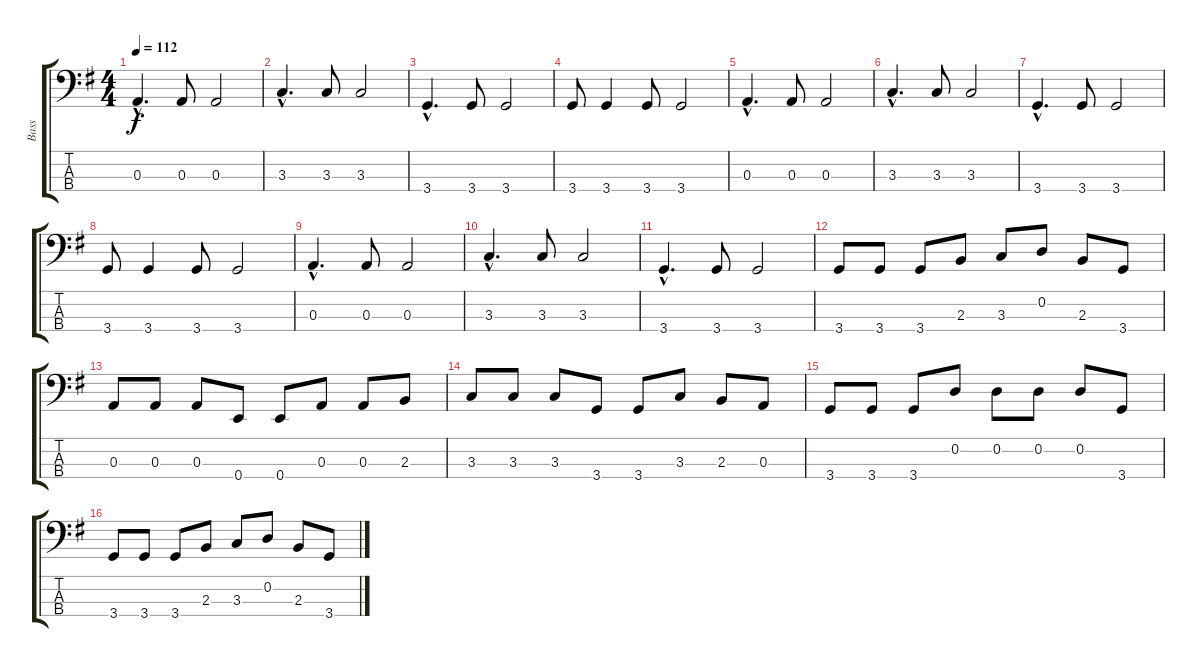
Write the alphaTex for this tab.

\track ("Bass" "Bass") {instrument synthbass1}
\staff {score tabs}
\tuning (G2 D2 A1 E1) {hide}
\ts (4 4)
\tempo 112
\clef f4
\ks g
0.3{hac}.4{d dy f} 0.3.8 0.3.2 |
3.3{hac}.4{d} 3.3.8 3.3.2 |
3.4{hac}.4{d} 3.4.8 3.4.2 |
3.4.8 3.4.4 3.4.8 3.4.2 |
0.3{hac}.4{d} 0.3.8 0.3.2 |
3.3{hac}.4{d} 3.3.8 3.3.2 |
3.4{hac}.4{d} 3.4.8 3.4.2 |
3.4.8 3.4.4 3.4.8 3.4.2 |
0.3{hac}.4{d} 0.3.8 0.3.2 |
3.3{hac}.4{d} 3.3.8 3.3.2 |
3.4{hac}.4{d} 3.4.8 3.4.2 |
3.4.8 3.4.8 3.4.8 2.3.8 3.3.8 0.2.8 2.3.8 3.4.8 |
0.3.8 0.3.8 0.3.8 0.4.8 0.4.8 0.3.8 0.3.8 2.3.8 |
3.3.8 3.3.8 3.3.8 3.4.8 3.4.8 3.3.8 2.3.8 0.3.8 |
3.4.8 3.4.8 3.4.8 0.2.8 0.2.8 0.2.8 0.2.8 3.4.8 |
3.4.8 3.4.8 3.4.8 2.3.8 3.3.8 0.2.8 2.3.8 3.4.8
